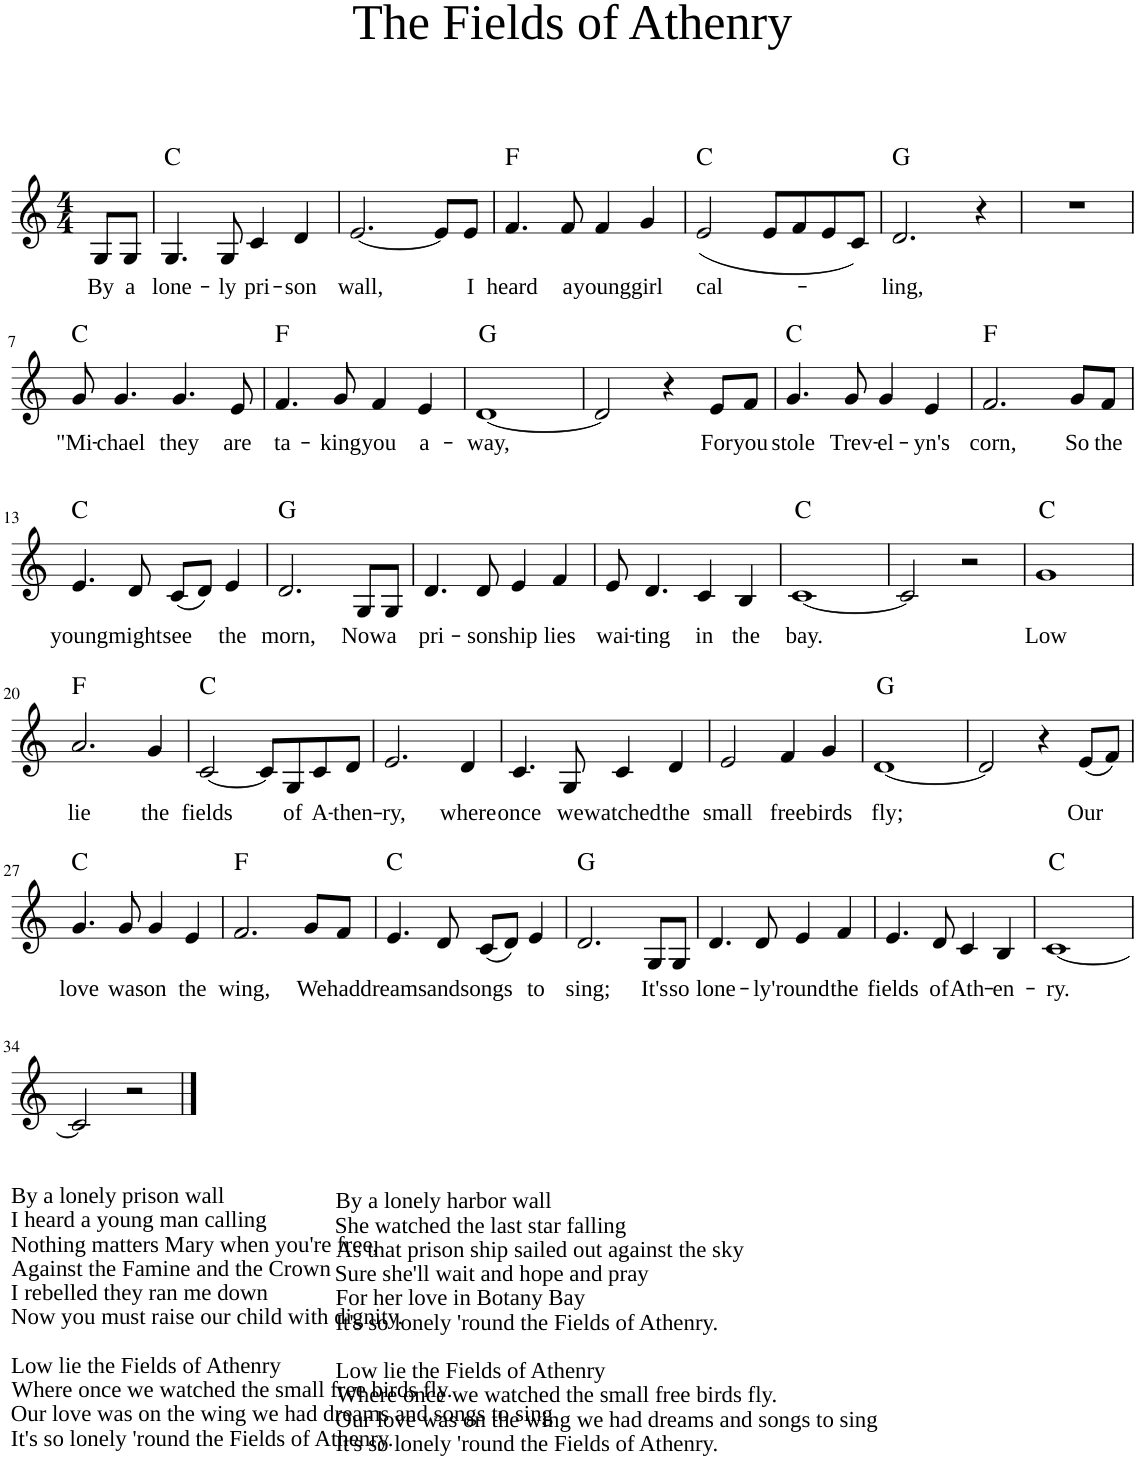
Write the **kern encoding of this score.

**kern	**text	**harte
*part1	*part1	*part1
*staff1	*staff1	*
*I"Piano	*	*
*I'Pno	*	*
*clefG2	*	*
*k[]	*	*
*M4/4	*	*
=	=	=
!	!LO:LY:b	!
8G/L	By	.
!	!LO:LY:b	!
8G/J	a	.
=1	=1	=1
!	!LO:LY:b	!LO:H:kt=N.C.
4.G/	lone-	N
!	!LO:LY:b	!
8G/	-ly	.
!	!LO:LY:b	!
4c/	pri-	.
!	!LO:LY:b	!
4d/	-son	.
=2	=2	=2
!	!LO:LY:b	!
[2.e/	wall,	.
8e/L]	.	.
!	!LO:LY:b	!
8e/J	I	.
=3	=3	=3
!	!LO:LY:b	!LO:H:kt=N.C.
4.f/	heard	N
!	!LO:LY:b	!
8f/	a	.
!	!LO:LY:b	!
4f/	young	.
!	!LO:LY:b	!
4g/	girl	.
=4	=4	=4
!	!LO:LY:b	!LO:H:kt=N.C.
(2e/	cal-	N
8e/L	.	.
8f/	.	.
8e/	.	.
8c/J)	.	.
=5	=5	=5
!	!LO:LY:b	!LO:H:kt=N.C.
2.d/	-ling,	N
4r	.	.
=6	=6	=6
1r	.	.
!!LO:LB:g=z
=7	=7	=7
!	!LO:LY:b	!LO:H:kt=N.C.
8g/	"Mi-	N
!	!LO:LY:b	!
4.g/	-chael	.
!	!LO:LY:b	!
4.g/	they	.
!	!LO:LY:b	!
8e/	are	.
=8	=8	=8
!	!LO:LY:b	!LO:H:kt=N.C.
4.f/	ta-	N
!	!LO:LY:b	!
8g/	-king	.
!	!LO:LY:b	!
4f/	you	.
!	!LO:LY:b	!
4e/	a-	.
=9	=9	=9
!	!LO:LY:b	!LO:H:kt=N.C.
[1d	-way,	N
=10	=10	=10
2d/]	.	.
4r	.	.
!	!LO:LY:b	!
8e/L	For	.
!	!LO:LY:b	!
8f/J	you	.
=11	=11	=11
!	!LO:LY:b	!LO:H:kt=N.C.
4.g/	stole	N
!	!LO:LY:b	!
8g/	Trev-	.
!	!LO:LY:b	!
4g/	-el-	.
!	!LO:LY:b	!
4e/	-yn's	.
=12	=12	=12
!	!LO:LY:b	!LO:H:kt=N.C.
2.f/	corn,	N
!	!LO:LY:b	!
8g/L	So	.
!	!LO:LY:b	!
8f/J	the	.
!!LO:LB:g=z
=13	=13	=13
!	!LO:LY:b	!LO:H:kt=N.C.
4.e/	young	N
!	!LO:LY:b	!
8d/	might	.
!	!LO:LY:b	!
(8c/L	see	.
8d/J)	.	.
!	!LO:LY:b	!
4e/	the	.
=14	=14	=14
!	!LO:LY:b	!LO:H:kt=N.C.
2.d/	morn,	N
!	!LO:LY:b	!
8G/L	Now	.
!	!LO:LY:b	!
8G/J	a	.
=15	=15	=15
!	!LO:LY:b	!
4.d/	pri-	.
!	!LO:LY:b	!
8d/	-son	.
!	!LO:LY:b	!
4e/	ship	.
!	!LO:LY:b	!
4f/	lies	.
=16	=16	=16
!	!LO:LY:b	!
8e/	wai-	.
!	!LO:LY:b	!
4.d/	-ting	.
!	!LO:LY:b	!
4c/	in	.
!	!LO:LY:b	!
4B/	the	.
=17	=17	=17
!	!LO:LY:b	!LO:H:kt=N.C.
[1c	bay.	N
=18	=18	=18
2c/]	.	.
2r	.	.
=19	=19	=19
!	!LO:LY:b	!LO:H:kt=N.C.
1g	Low	N
!!LO:LB:g=z
=20	=20	=20
!	!LO:LY:b	!LO:H:kt=N.C.
2.a/	lie	N
!	!LO:LY:b	!
4g/	the	.
=21	=21	=21
!	!LO:LY:b	!LO:H:kt=N.C.
[2c/	fields	N
8c/L]	.	.
!	!LO:LY:b	!
8G/	of	.
!	!LO:LY:b	!
8c/	A-	.
!	!LO:LY:b	!
8d/J	-then-	.
=22	=22	=22
!	!LO:LY:b	!
2.e/	-ry,	.
!	!LO:LY:b	!
4d/	where	.
=23	=23	=23
!	!LO:LY:b	!
4.c/	once	.
!	!LO:LY:b	!
8G/	we	.
!	!LO:LY:b	!
4c/	watched	.
!	!LO:LY:b	!
4d/	the	.
=24	=24	=24
!	!LO:LY:b	!
2e/	small	.
!	!LO:LY:b	!
4f/	free	.
!	!LO:LY:b	!
4g/	birds	.
=25	=25	=25
!	!LO:LY:b	!LO:H:kt=N.C.
[1d	fly;	N
=26	=26	=26
2d/]	.	.
4r	.	.
!	!LO:LY:b	!
(8e/L	Our	.
8f/J)	.	.
!!LO:LB:g=z
=27	=27	=27
!	!LO:LY:b	!LO:H:kt=N.C.
4.g/	love	N
!	!LO:LY:b	!
8g/	was	.
!	!LO:LY:b	!
4g/	on	.
!	!LO:LY:b	!
4e/	the	.
=28	=28	=28
!	!LO:LY:b	!LO:H:kt=N.C.
2.f/	wing,	N
!	!LO:LY:b	!
8g/L	We	.
!	!LO:LY:b	!
8f/J	had	.
=29	=29	=29
!	!LO:LY:b	!LO:H:kt=N.C.
4.e/	dreams	N
!	!LO:LY:b	!
8d/	and	.
!	!LO:LY:b	!
(8c/L	songs	.
8d/J)	.	.
!	!LO:LY:b	!
4e/	to	.
=30	=30	=30
!	!LO:LY:b	!LO:H:kt=N.C.
2.d/	sing;	N
!	!LO:LY:b	!
8G/L	It's	.
!	!LO:LY:b	!
8G/J	so	.
=31	=31	=31
!	!LO:LY:b	!
4.d/	lone-	.
!	!LO:LY:b	!
8d/	-ly	.
!	!LO:LY:b	!
4e/	'round	.
!	!LO:LY:b	!
4f/	the	.
=32	=32	=32
!	!LO:LY:b	!
4.e/	fields	.
!	!LO:LY:b	!
8d/	of	.
!	!LO:LY:b	!
4c/	Ath-	.
!	!LO:LY:b	!
4B/	-en-	.
=33	=33	=33
!	!LO:LY:b	!LO:H:kt=N.C.
[1c	-ry.	N
!!LO:LB:g=z
=34	=34	=34
2c/]	.	.
2r	.	.
==	==	==
*-	*-	*-
